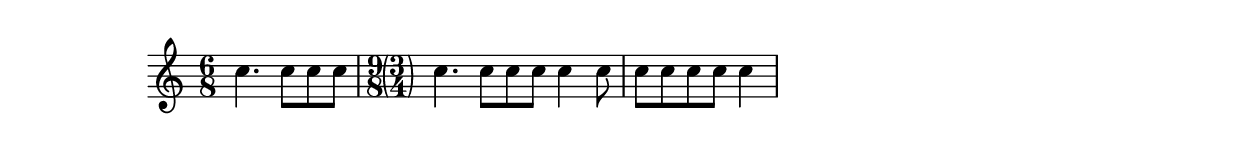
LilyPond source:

\version "2.19.6"

% Goulds recommendation for interchangeable metres
% with one of her examples.

add-interch-ts =
#(define-scheme-function (parser location ic-ts)
   (list?)
   (lambda (grob)
     (ly:stencil-combine-at-edge
      (ly:time-signature::print grob) 0 1
      (parenthesize-stencil
       (grob-interpret-markup grob
         #{ \markup \number \override #'(baseline-skip . 0)
            \column { #(map number->string ic-ts) } #})
       0.1 0.4 0.4 0.1) 0)))

\relative c'' {
  \time 6/8
  c4. c8 c c
  \once\override Staff.TimeSignature.stencil = \add-interch-ts #'(3 4)
  \time 9/8
  c4. c8 c c c4 c8
  \omit Score.TimeSignature
  \time 3/4
  c8 c c c c4
}

